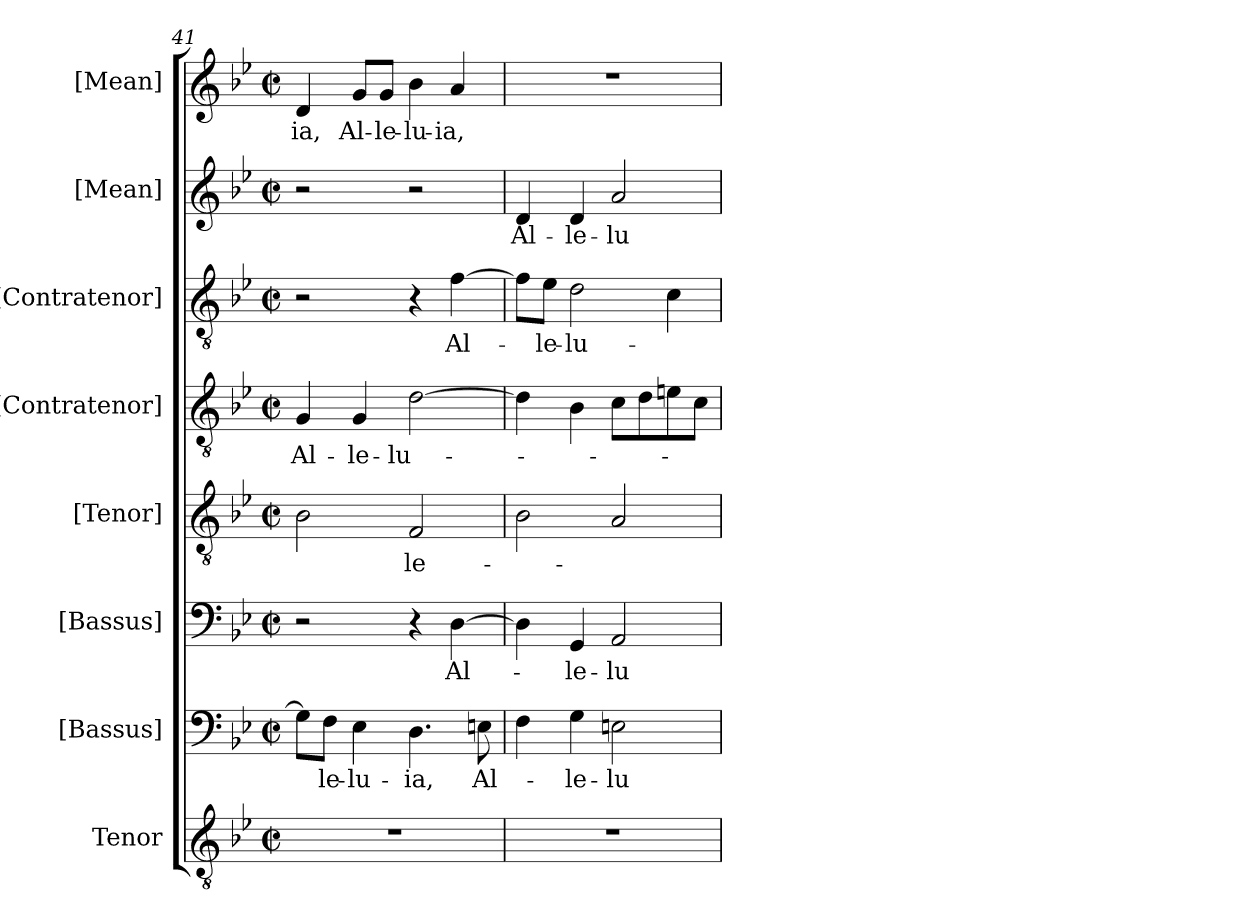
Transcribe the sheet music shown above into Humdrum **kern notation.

**kern	**kern	**text	**kern	**text	**kern	**text	**kern	**text	**kern	**text	**kern	**text	**kern	**text
*part8	*part7	*part7	*part6	*part6	*part5	*part5	*part4	*part4	*part3	*part3	*part2	*part2	*part1	*part1
*staff8	*staff7	*staff7	*staff6	*staff6	*staff5	*staff5	*staff4	*staff4	*staff3	*staff3	*staff2	*staff2	*staff1	*staff1
*I"Tenor	*I"[Bassus]	*	*I"[Bassus]	*	*I"[Tenor]	*	*I"[Contratenor]	*	*I"[Contratenor]	*	*I"[Mean]	*	*I"[Mean]	*
*	*I'B.	*	*I'B.	*	*	*	*I'T.	*	*I'T.	*	*I'M.	*	*I'M.	*
*clefGv2	*clefF4	*	*clefF4	*	*clefGv2	*	*clefGv2	*	*clefGv2	*	*clefG2	*	*clefG2	*
*ITrd7c12	*	*	*	*	*ITrd7c12	*	*ITrd7c12	*	*ITrd7c12	*	*	*	*	*
*k[b-e-]	*k[b-e-]	*	*k[b-e-]	*	*k[b-e-]	*	*k[b-e-]	*	*k[b-e-]	*	*k[b-e-]	*	*k[b-e-]	*
*g:	*g:	*	*g:	*	*g:	*	*g:	*	*g:	*	*g:	*	*g:	*
*M2/2	*M2/2	*	*M2/2	*	*M2/2	*	*M2/2	*	*M2/2	*	*M2/2	*	*M2/2	*
*met(c|)	*met(c|)	*	*met(c|)	*	*met(c|)	*	*met(c|)	*	*met(c|)	*	*met(c|)	*	*met(c|)	*
=41	=41	=41	=41	=41	=41	=41	=41	=41	=41	=41	=41	=41	=41	=41
!	!	!	!	!	!	!	!	!LO:LY:b:color=#000000	!	!	!	!	!	!
!	!	!	!	!	!	!	!	!	!	!	!	!	!	!LO:LY:b:color=#000000
1r	8Gi\L]	.	2r	.	2BB-i\	.	4GGi/	-Al-	2r	.	2r	.	4di/	-ia,
!	!	!LO:LY:b:color=#000000	!	!	!	!	!	!	!	!	!	!	!	!
.	8Fi\J	-le-	.	.	.	.	.	.	.	.	.	.	.	.
!	!	!LO:LY:b:color=#000000	!	!	!	!	!	!	!	!	!	!	!	!
!	!	!	!	!	!	!	!	!LO:LY:b:color=#000000	!	!	!	!	!	!
!	!	!	!	!	!	!	!	!	!	!	!	!	!	!LO:LY:b:color=#000000
.	4E-i\	-lu-	.	.	.	.	4GGi/	-le-	.	.	.	.	8gi/L	Al-
!	!	!	!	!	!	!	!	!	!	!	!	!	!	!LO:LY:b:color=#000000
.	.	.	.	.	.	.	.	.	.	.	.	.	8gi/J	-le-
!	!	!LO:LY:b:color=#000000	!	!	!	!	!	!	!	!	!	!	!	!
!	!	!	!	!	!	!LO:LY:b:color=#000000	!	!	!	!	!	!	!	!
!	!	!	!	!	!	!	!	!LO:LY:b:color=#000000	!	!	!	!	!	!
!	!	!	!	!	!	!	!	!	!	!	!	!	!	!LO:LY:b:color=#000000
.	4.Di\	-ia,	4r	.	2FFi/	-le-	[2Di\	-lu-	4r	.	2r	.	4b-i\	-lu-
!	!	!	!	!LO:LY:b:color=#000000	!	!	!	!	!	!	!	!	!	!
!	!	!	!	!	!	!	!	!	!	!LO:LY:b:color=#000000	!	!	!	!
!	!	!	!	!	!	!	!	!	!	!	!	!	!	!LO:LY:b:color=#000000
.	.	.	[4Di\	Al-	.	.	.	.	[4Fi\	-Al-	.	.	4ai/	-ia,
!	!	!LO:LY:b:color=#000000	!	!	!	!	!	!	!	!	!	!	!	!
.	8Eni\	Al-	.	.	.	.	.	.	.	.	.	.	.	.
=42	=42	=42	=42	=42	=42	=42	=42	=42	=42	=42	=42	=42	=42	=42
!	!	!	!	!	!	!	!	!	!	!	!	!LO:LY:b:color=#000000	!	!
1r	4Fi\	.	4Di\]	.	2BB-i\	.	4Di\]	.	8Fi\L]	.	4di/	Al-	1r	.
!	!	!	!	!	!	!	!	!	!	!LO:LY:b:color=#000000	!	!	!	!
.	.	.	.	.	.	.	.	.	8E-i\J	-le-	.	.	.	.
!	!	!LO:LY:b:color=#000000	!	!	!	!	!	!	!	!	!	!	!	!
!	!	!	!	!LO:LY:b:color=#000000	!	!	!	!	!	!	!	!	!	!
!	!	!	!	!	!	!	!	!	!	!LO:LY:b:color=#000000	!	!	!	!
!	!	!	!	!	!	!	!	!	!	!	!	!LO:LY:b:color=#000000	!	!
.	4Gi\	-le-	4GGi/	-le-	.	.	4BB-i\	.	2Di\	-lu-	4di/	-le-	.	.
!	!	!LO:LY:b:color=#000000	!	!	!	!	!	!	!	!	!	!	!	!
!	!	!	!	!LO:LY:b:color=#000000	!	!	!	!	!	!	!	!	!	!
!	!	!	!	!	!	!	!	!	!	!	!	!LO:LY:b:color=#000000	!	!
.	2Eni\	-lu-	2AAi/	-lu-	2AAi/	.	8Ci\L	.	.	.	2ai/	-lu-	.	.
.	.	.	.	.	.	.	8Di\	.	.	.	.	.	.	.
.	.	.	.	.	.	.	8Eni\	.	4Ci\	.	.	.	.	.
.	.	.	.	.	.	.	8Ci\J	.	.	.	.	.	.	.
=	=	=	=	=	=	=	=	=	=	=	=	=	=	=
*-	*-	*-	*-	*-	*-	*-	*-	*-	*-	*-	*-	*-	*-	*-
